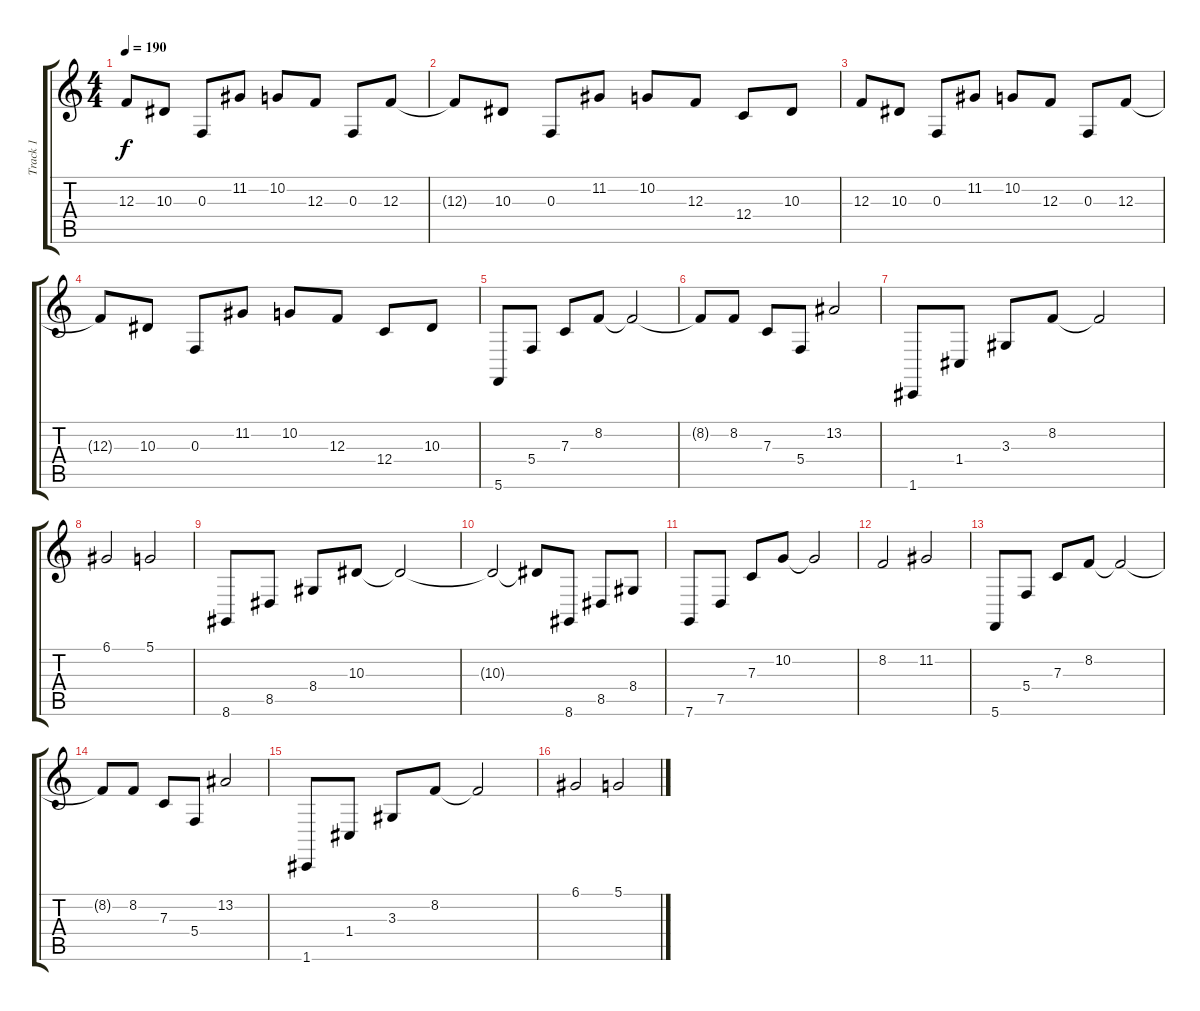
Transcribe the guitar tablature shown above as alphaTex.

\track ("Track 1" "Track 1") {instrument pad1newage}
\staff {score tabs}
\tuning (D4 A3 F3 C3 G2 C2) {hide}
\ts (4 4)
\tempo 190
\clef g2
\ks c
12.3.8{dy f} 10.3.8 0.3.8 11.2.8 10.2.8 12.3.8 0.3.8 12.3.8 |
12.3{t}.8 10.3.8 0.3.8 11.2.8 10.2.8 12.3.8 12.4.8 10.3.8 |
12.3.8 10.3.8 0.3.8 11.2.8 10.2.8 12.3.8 0.3.8 12.3.8 |
12.3{t}.8 10.3.8 0.3.8 11.2.8 10.2.8 12.3.8 12.4.8 10.3.8 |
5.6.8{volume 16} 5.4.8 7.3.8 8.2.8 8.2{t}.2 |
8.2{t}.8 8.2.8 7.3.8 5.4.8 13.2.2 |
1.6.8 1.4.8 3.3.8 8.2.8 8.2{t}.2 |
6.1.2 5.1.2 |
8.6.8 8.5.8 8.4.8 10.3.8 10.3{t}.2 |
10.3{t}.2 10.3{t}.8 8.6.8 8.5.8 8.4.8 |
7.6.8 7.5.8 7.3.8 10.2.8 10.2{t}.2 |
8.2.2 11.2.2 |
5.6.8{volume 16} 5.4.8 7.3.8 8.2.8 8.2{t}.2 |
8.2{t}.8 8.2.8 7.3.8 5.4.8 13.2.2 |
1.6.8 1.4.8 3.3.8 8.2.8 8.2{t}.2 |
6.1.2 5.1.2
